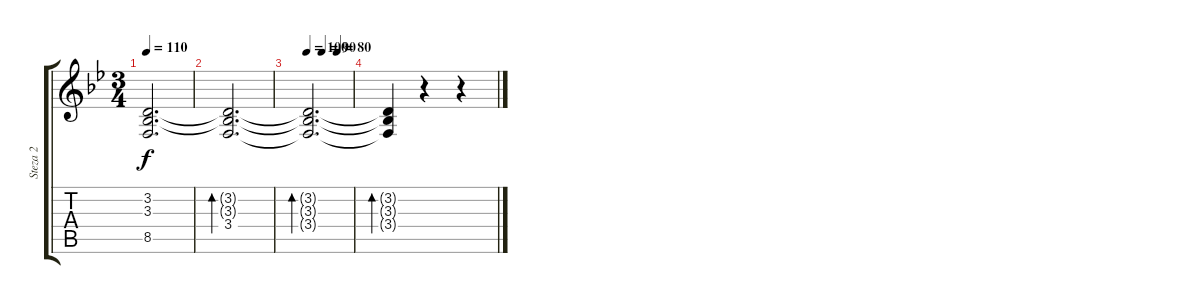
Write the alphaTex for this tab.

\track ("Steza 2" "Steza 2") {instrument accordion}
\staff {score tabs}
\tuning (E4 B3 G3 D3 A2 E2) {hide}
\ts (3 4)
\tempo 110
\clef g2
\ks bb
(3.2 3.3 8.5).2{d dy f} |
(3.2{t} 3.3{t} 3.4).2{d bd 480} |
\tempo 100
\tempo (90 0.3333333333333333)
\tempo (80 0.6666666666666666)
(3.2{t} 3.3{t} 3.4{t}).2{d bd 480} |
(3.2{t} 3.3{t} 3.4{t}).4{bd 480} r.4 r.4
